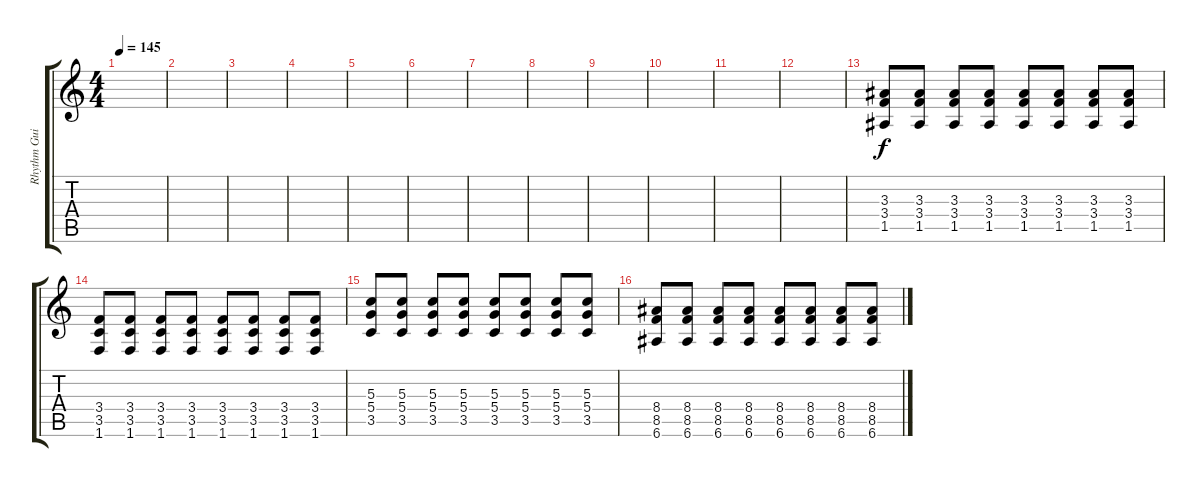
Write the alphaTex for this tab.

\track ("Rhythm Guitar (Kele)" "Rhythm Gui") {instrument distortionguitar}
\staff {score tabs}
\tuning (E4 B3 G3 D3 A2 E2) {hide}
\ts (4 4)
\tempo 145
\clef g2
\ks c
|
|
|
|
|
|
|
|
|
|
|
|
(3.3 3.4 1.5).8 (3.3 3.4 1.5).8 (3.3 3.4 1.5).8 (3.3 3.4 1.5).8 (3.3 3.4 1.5).8 (3.3 3.4 1.5).8 (3.3 3.4 1.5).8 (3.3 3.4 1.5).8 |
(3.4 3.5 1.6).8 (3.4 3.5 1.6).8 (3.4 3.5 1.6).8 (3.4 3.5 1.6).8 (3.4 3.5 1.6).8 (3.4 3.5 1.6).8 (3.4 3.5 1.6).8 (3.4 3.5 1.6).8 |
(5.3 5.4 3.5).8 (5.3 5.4 3.5).8 (5.3 5.4 3.5).8 (5.3 5.4 3.5).8 (5.3 5.4 3.5).8 (5.3 5.4 3.5).8 (5.3 5.4 3.5).8 (5.3 5.4 3.5).8 |
(8.4 8.5 6.6).8 (8.4 8.5 6.6).8 (8.4 8.5 6.6).8 (8.4 8.5 6.6).8 (8.4 8.5 6.6).8 (8.4 8.5 6.6).8 (8.4 8.5 6.6).8 (8.4 8.5 6.6).8
